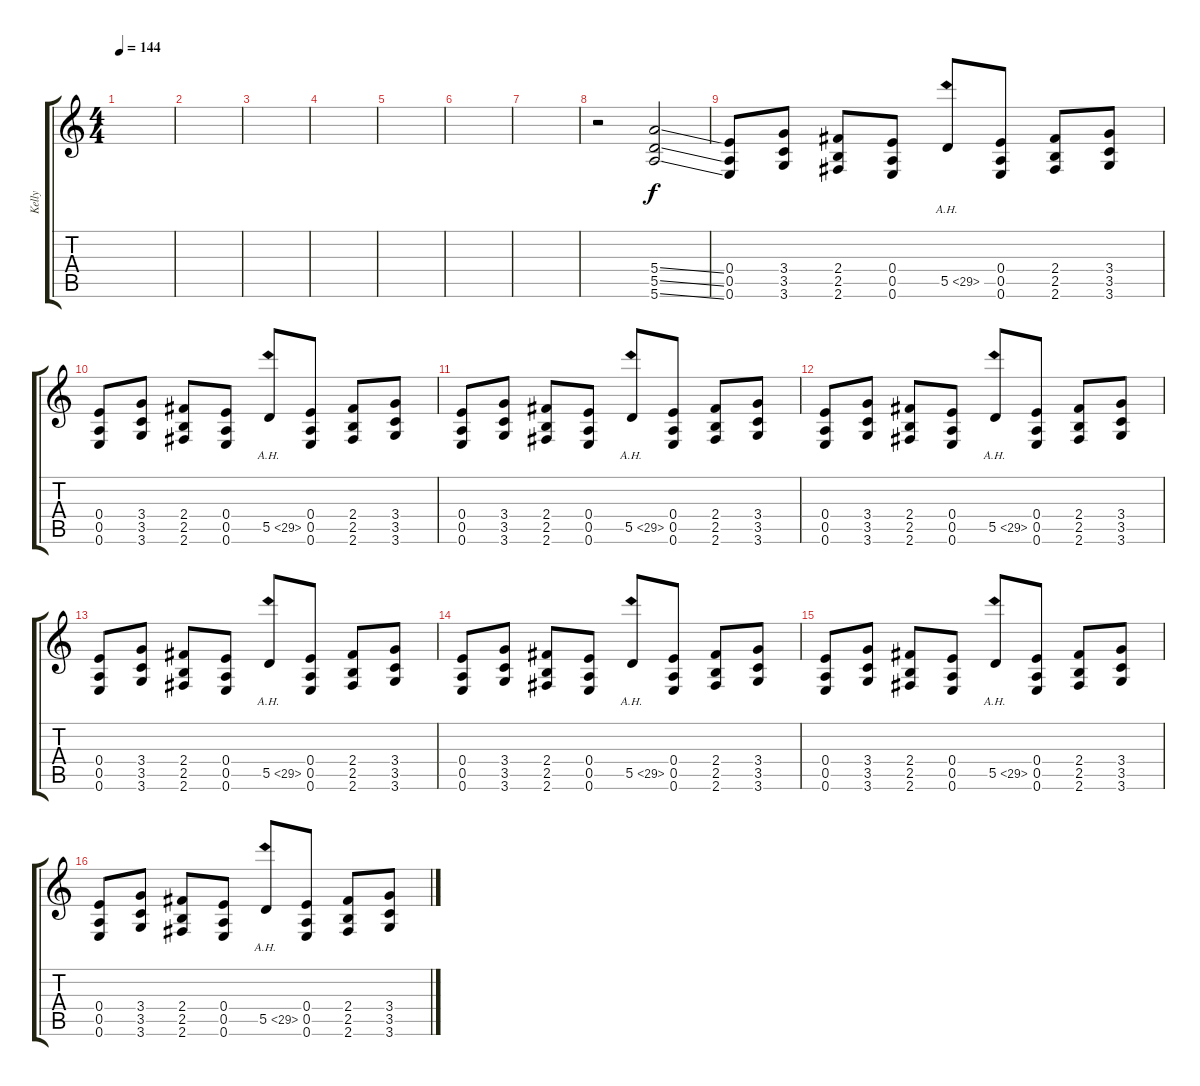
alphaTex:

\track ("Kelly" "Kelly") {instrument overdrivenguitar}
\staff {score tabs}
\tuning (E4 B3 A3 E3 A2 E2) {hide}
\ts (4 4)
\tempo 144
\clef g2
\ks c
|
|
|
|
|
|
|
r.2 (5.4{ss} 5.5{ss} 5.6{ss}).2 |
(0.4 0.5 0.6).8 (3.4 3.5 3.6).8 (2.4 2.5 2.6).8 (0.4 0.5 0.6).8 5.5{ah 24}.8 (0.4 0.5 0.6).8 (2.4 2.5 2.6).8 (3.4 3.5 3.6).8 |
(0.4 0.5 0.6).8 (3.4 3.5 3.6).8 (2.4 2.5 2.6).8 (0.4 0.5 0.6).8 5.5{ah 24}.8 (0.4 0.5 0.6).8 (2.4 2.5 2.6).8 (3.4 3.5 3.6).8 |
(0.4 0.5 0.6).8 (3.4 3.5 3.6).8 (2.4 2.5 2.6).8 (0.4 0.5 0.6).8 5.5{ah 24}.8 (0.4 0.5 0.6).8 (2.4 2.5 2.6).8 (3.4 3.5 3.6).8 |
(0.4 0.5 0.6).8 (3.4 3.5 3.6).8 (2.4 2.5 2.6).8 (0.4 0.5 0.6).8 5.5{ah 24}.8 (0.4 0.5 0.6).8 (2.4 2.5 2.6).8 (3.4 3.5 3.6).8 |
(0.4 0.5 0.6).8 (3.4 3.5 3.6).8 (2.4 2.5 2.6).8 (0.4 0.5 0.6).8 5.5{ah 24}.8 (0.4 0.5 0.6).8 (2.4 2.5 2.6).8 (3.4 3.5 3.6).8 |
(0.4 0.5 0.6).8 (3.4 3.5 3.6).8 (2.4 2.5 2.6).8 (0.4 0.5 0.6).8 5.5{ah 24}.8 (0.4 0.5 0.6).8 (2.4 2.5 2.6).8 (3.4 3.5 3.6).8 |
(0.4 0.5 0.6).8 (3.4 3.5 3.6).8 (2.4 2.5 2.6).8 (0.4 0.5 0.6).8 5.5{ah 24}.8 (0.4 0.5 0.6).8 (2.4 2.5 2.6).8 (3.4 3.5 3.6).8 |
(0.4 0.5 0.6).8 (3.4 3.5 3.6).8 (2.4 2.5 2.6).8 (0.4 0.5 0.6).8 5.5{ah 24}.8 (0.4 0.5 0.6).8 (2.4 2.5 2.6).8 (3.4 3.5 3.6).8
